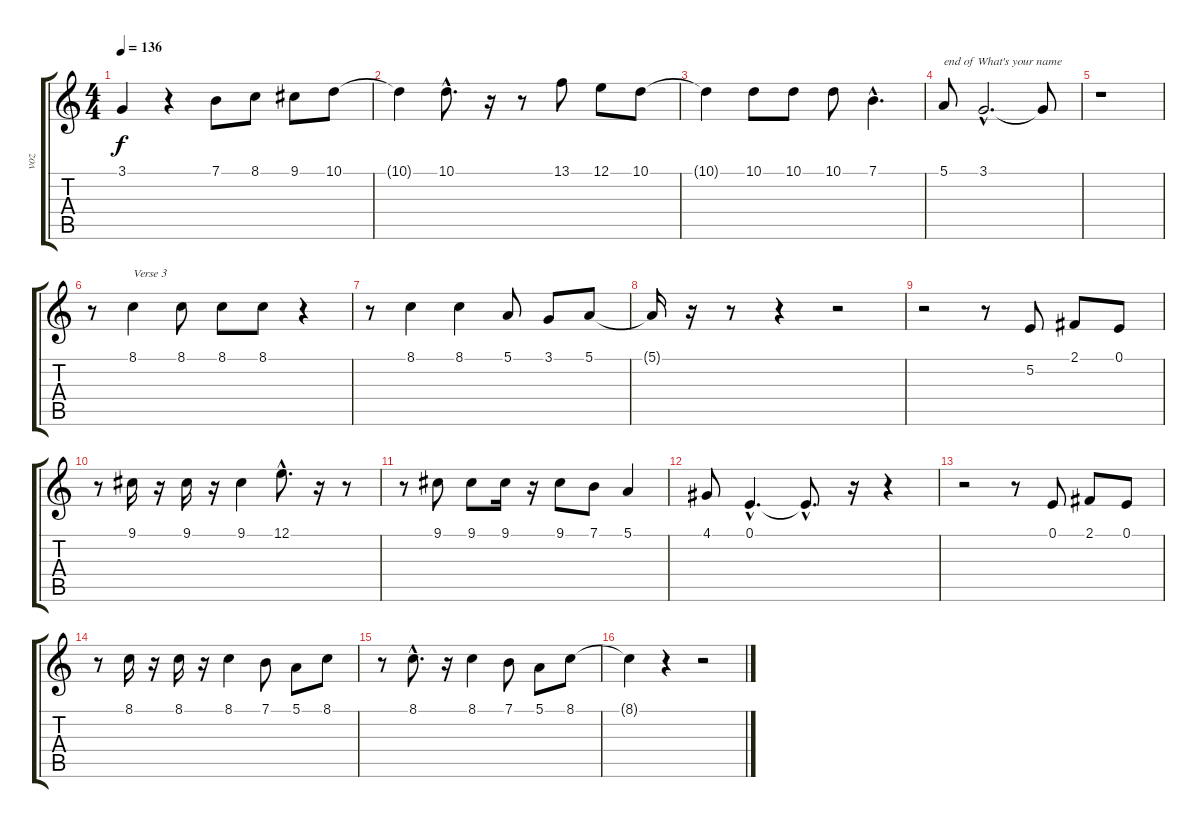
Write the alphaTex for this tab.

\track ("voz" "voz") {instrument vibraphone}
\staff {score tabs}
\tuning (E4 B3 G3 D3 A2 E2) {hide}
\ts (4 4)
\tempo 136
\clef g2
\ks c
3.1{t}.4{dy f} r.4 7.1.8 8.1.8 9.1.8 10.1.8 |
10.1{t}.4 10.1{hac}.8{d} r.16 r.8 13.1.8 12.1.8 10.1.8 |
10.1{t}.4 10.1.8 10.1.8 10.1.8 7.1{hac}.4{d} |
5.1.8{txt "end of What's your name"} 3.1{hac}.2{d} 3.1{t}.8 |
r.1 |
r.8 8.1.4{txt "Verse 3"} 8.1.8 8.1.8 8.1.8 r.4 |
r.8 8.1.4 8.1.4 5.1.8 3.1.8 5.1.8 |
5.1{t}.16 r.16 r.8 r.4 r.2 |
r.2 r.8 5.2.8 2.1.8 0.1.8 |
r.8 9.1.16 r.16 9.1.16 r.16 9.1.4 12.1{hac}.8{d} r.16 r.8 |
r.8 9.1.8 9.1.8 9.1.16 r.16 9.1.8 7.1.8 5.1.4 |
4.1.8 0.1{hac}.4{d} 0.1{hac t}.8{d} r.16 r.4 |
r.2 r.8 0.1.8 2.1.8 0.1.8 |
r.8 8.1.16 r.16 8.1.16 r.16 8.1.4 7.1.8 5.1.8 8.1.8 |
r.8 8.1{hac}.8{d} r.16 8.1.4 7.1.8 5.1.8 8.1.8 |
8.1{t}.4 r.4 r.2
